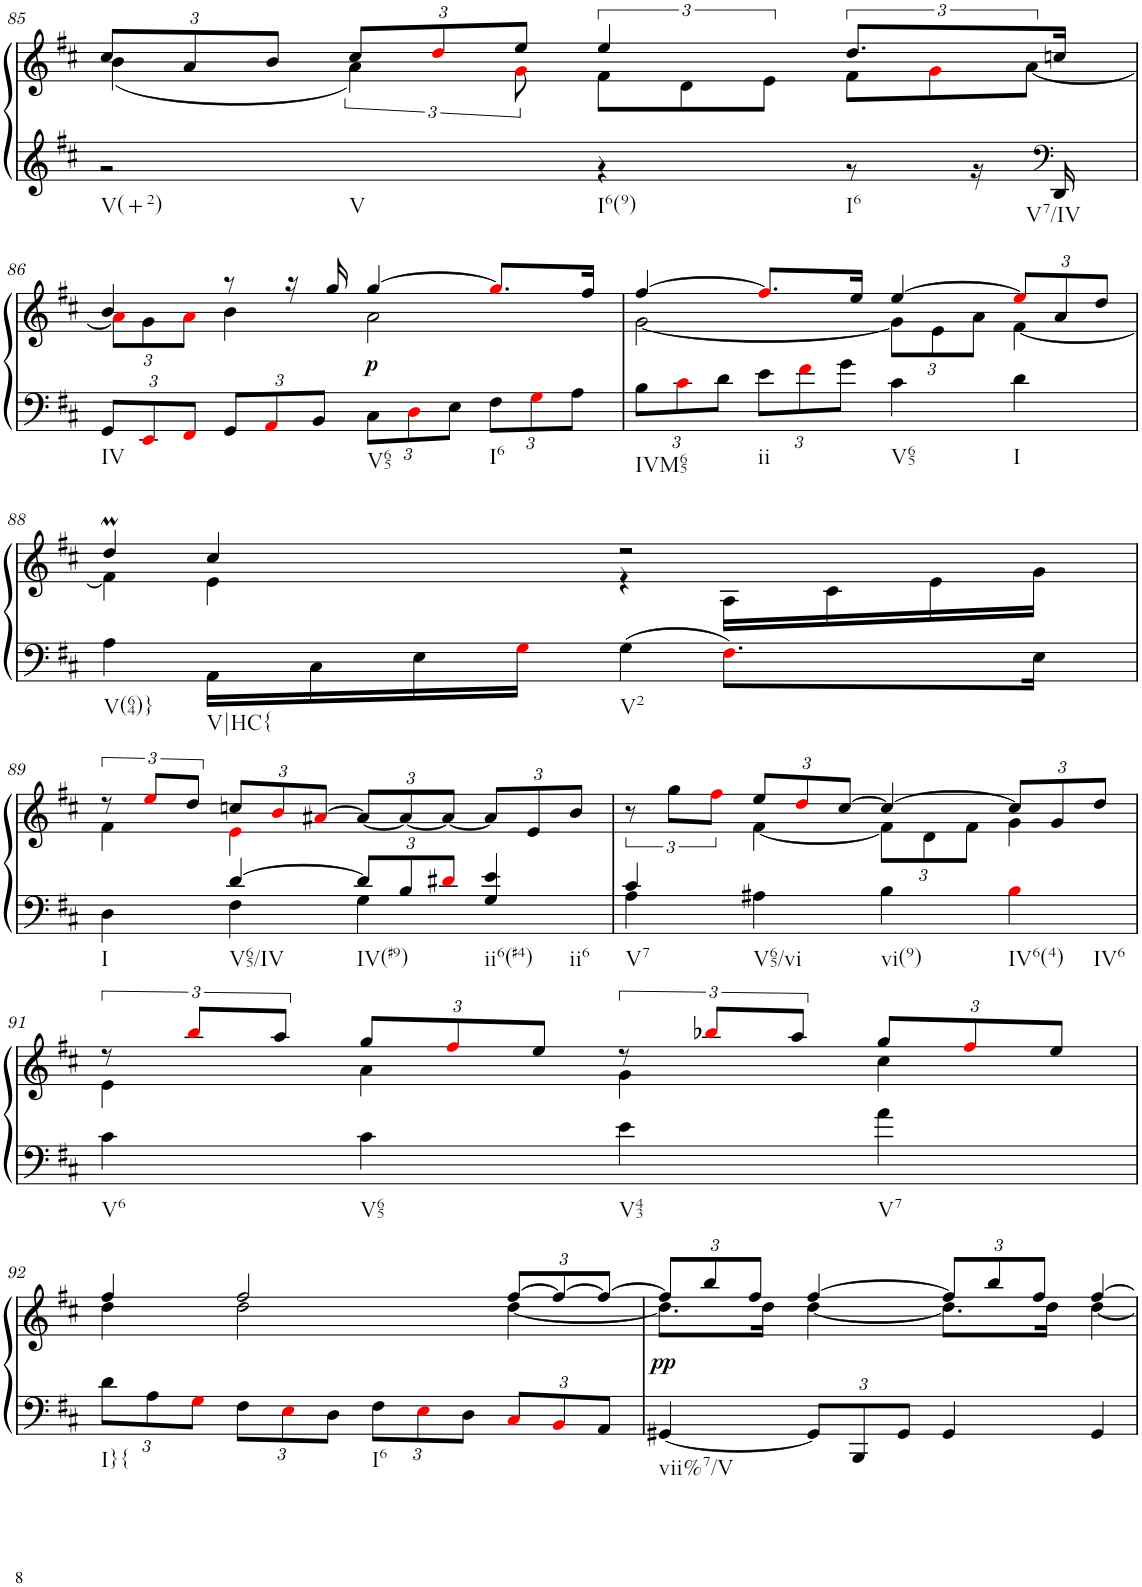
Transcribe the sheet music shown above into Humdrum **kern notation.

**kern	**kern	**dynam
*part1	*part1	*part1
*staff2	*staff1	*staff1/2
*I"Piano	*	*
*I'Pno.	*	*
!!LO:PB:g=z
*clefG2	*clefG2	*
*k[f#c#]	*k[f#c#]	*
*M2/2	*M2/2	*
=85	=85	=85
*^	*	*
*	*	*Xbrackettup	*
*	*	*^	*
!LO:TX:b:t=V(+2)	!	!	!	!
!LO:TX:b:t=V	!	!	!	!
2ryy	2r	12cc#/L	(4b\	.
.	.	12a/	.	.
.	.	12b/J	.	.
*	*	*	*brackettup	*
.	.	12cc#/L	6a\)	.
.	.	12ddi/	.	.
.	.	12ee/J	12gi\	.
!LO:TX:b:t=I6(9)	!	!	!	!
4ryy	4r	4ee/	12f#\L	.
.	.	.	12d\	.
.	.	.	12e\J	.
!LO:TX:b:t=I6	!	!	!	!
8ryy	8r	8.dd/L	12f#\L	.
.	.	.	12gi\	.
!LO:TX:b:t=V7/IV	!	!	!	!
16ryy	16r	.	.	.
.	.	.	[12a\J	.
*clefF4	*	*	*	*
16ryy	16DD/	16ccn/Jk	.	.
*v	*v	*	*	*
!!LO:LB:g=z	!!
=86	=86	=86	=86
*Xbrackettup	*	*Xbrackettup	*
*^	*	*	*
!LO:TX:b:t=IV	!	!	!	!
*v	*v	*	*	*
12GG/L	4b/	12ai\L]	.
12EEi/	.	12g\	.
12FF#i/J	.	12ai\J	.
12GG/L	8r	4b\	.
12AAi/	.	.	.
.	16r	.	.
12BB/J	.	.	.
.	16gg/	.	.
!LO:TX:b:t=V65	!	!	!
!	!	!	!LO:DY:b
12C#\L	[4gg/	2a\	p
12Di\	.	.	.
12E\J	.	.	.
!LO:TX:b:t=I6	!	!	!
12F#\L	8.ggi/L]	.	.
12Gi\	.	.	.
12A\J	.	.	.
.	16ff#/Jk	.	.
=87	=87	=87	=87
!LO:TX:b:t=IVM65	!	!	!
12B\L	[4ff#/	[2g\	.
12c#i\	.	.	.
12d\J	.	.	.
!LO:TX:b:t=ii	!	!	!
12e\L	8.ff#i/L]	.	.
12f#i\	.	.	.
12g\J	.	.	.
.	16ee/Jk	.	.
!LO:TX:b:t=V65	!	!	!
4c#\	[4ee/	12g\L]	.
.	.	12e\	.
.	.	12a\J	.
!LO:TX:b:t=I	!	!	!
4d\	12eei/L]	[4f#\	.
.	12a/	.	.
.	12dd/J	.	.
!!LO:LB:g=z	!!
=88	=88	=88	=88
!LO:TX:b:t=V(64)}	!	!	!
4A\	4ddM/	4f#\]	.
!LO:TX:b:t=V|HC{	!	!	!
16AA\LL	4cc#/	4e\	.
16C#\	.	.	.
16E\	.	.	.
16Gi\JJ	.	.	.
!LO:TX:b:t=V2	!	!	!
4G\	2r	4r	.
8.F#i\L	.	16A\LL	.
.	.	16c#\	.
.	.	16e\	.
16E\Jk	.	16g\JJ	.
!!LO:LB:g=z	!!
=89	=89	=89	=89
*^	*	*	*
*	*	*brackettup	*	*
!LO:TX:b:t=I	!	!	!	!
4D\	4ryy	12r	4f#\	.
.	.	12eei/L	.	.
.	.	12dd/J	.	.
*	*	*Xbrackettup	*	*
!LO:TX:b:t=V65/IV	!	!	!	!
[4d/	4F#\	12ccn/L	4ei\	.
.	.	12bi/	.	.
.	.	[4a#Xi/	.	.
!LO:TX:b:t=IV(#9)	!	!	!	!
12d/L]	4G\	.	2ryy	.
12B/	.	.	.	.
12d#Xi/J	.	12a#/J_	.	.
!LO:TX:b:t=ii6(#4)	!	!	!	!
!LO:TX:b:t=ii6	!	!	!	!
4G/ 4e/	4ryy	12a#/L]	.	.
.	.	12e/	.	.
.	.	12b/J	.	.
=90	=90	=90	=90	=90
*	*	*brackettup	*	*
!LO:TX:b:t=V7	!	!	!	!
4c#/	4A\	12r	4ryy	.
.	.	12gg\L	.	.
.	.	12ff#i\J	.	.
*	*	*Xbrackettup	*	*
!LO:TX:b:t=V65/vi	!	!	!	!
4A#X\	2.ryy	12ee/L	[4f#\	.
.	.	12ddi/	.	.
.	.	[12cc#/J	.	.
!LO:TX:b:t=vi(9)	!	!	!	!
4B\	.	4cc#/_	12f#\L]	.
.	.	.	12d\	.
.	.	.	12f#\J	.
!LO:TX:b:t=IV6(4)	!	!	!	!
!LO:TX:b:t=IV6	!	!	!	!
4Bi\	.	12cc#/L]	4g\	.
.	.	12g/	.	.
.	.	12dd/J	.	.
*v	*v	*	*	*
!!LO:LB:g=z	!!
=91	=91	=91	=91
*	*brackettup	*	*
!LO:TX:b:t=V6	!	!	!
4c#\	12r	4e\	.
.	12bbi/L	.	.
.	12aa/J	.	.
*	*Xbrackettup	*	*
!LO:TX:b:t=V65	!	!	!
4c#\	12gg/L	4a\	.
.	12ff#i/	.	.
.	12ee/J	.	.
*	*brackettup	*	*
!LO:TX:b:t=V43	!	!	!
4e\	12r	4g\	.
.	12bb-Xi/L	.	.
.	12aa/J	.	.
*	*Xbrackettup	*	*
!LO:TX:b:t=V7	!	!	!
4a\	12gg/L	4cc#\	.
.	12ff#i/	.	.
.	12ee/J	.	.
!!LO:LB:g=z	!!
=92	=92	=92	=92
!LO:TX:b:t=I}{	!	!	!
12d\L	4ff#/	4dd\	.
12A\	.	.	.
12Gi\J	.	.	.
12F#\L	2ff#/	2dd\	.
12Ei\	.	.	.
12D\J	.	.	.
!LO:TX:b:t=I6	!	!	!
12F#\L	.	.	.
12Ei\	.	.	.
12D\J	.	.	.
12C#i/L	[4ff#/	[4dd\	.
12BBi/	.	.	.
12AA/J	.	.	.
=93	=93	=93	=93
!LO:TX:b:t=vii%7/V	!	!	!
!	!	!	!LO:DY:b
[4GG#X/	12ff#/L]	8.dd\L]	pp
.	12bb/	.	.
.	12ff#/J	.	.
.	.	16dd\Jk	.
12GG#/L]	[4ff#/	[4dd\	.
12BBB/	.	.	.
12GG#/J	.	.	.
4GG#/	12ff#/L]	8.dd\L]	.
.	12bb/	.	.
.	12ff#/J	.	.
.	.	16dd\Jk	.
4GG#/	[4ff#/	[4dd\	.
*	*v	*v	*
=	=	=
*-	*-	*-
